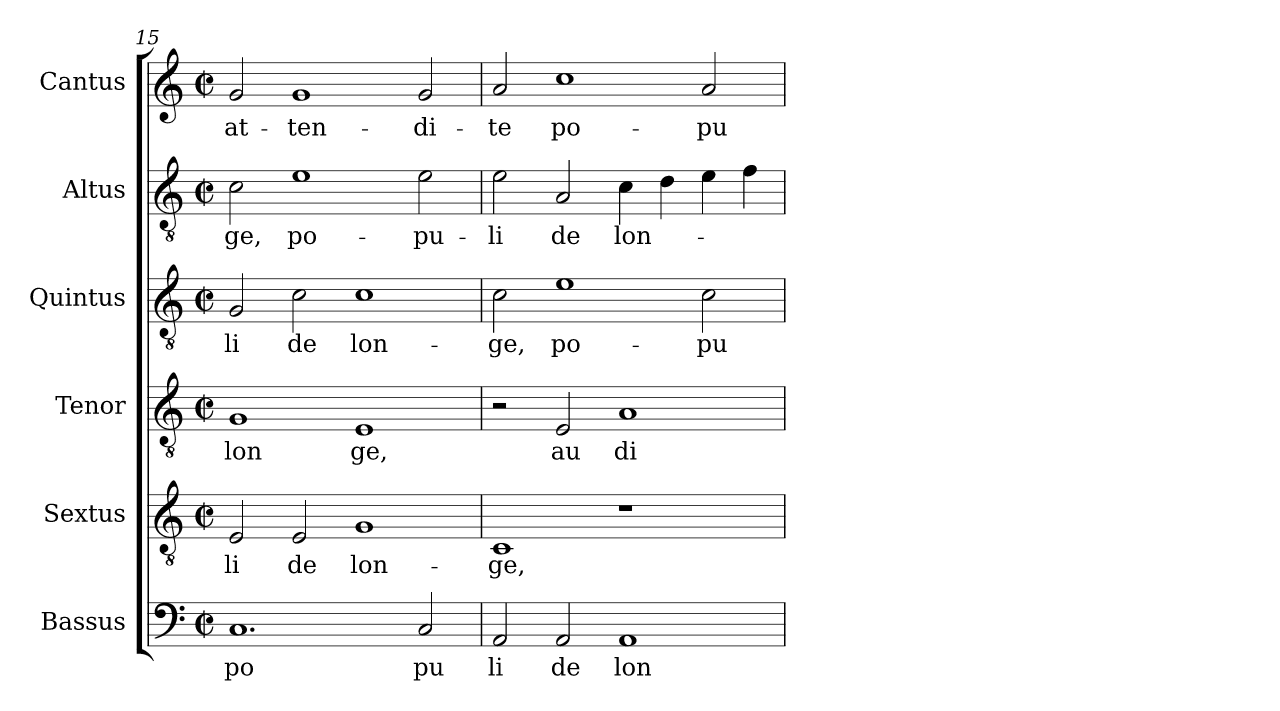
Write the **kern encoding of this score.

**kern	**text	**kern	**text	**kern	**text	**kern	**text	**kern	**text	**kern	**text
*part6	*part6	*part5	*part5	*part4	*part4	*part3	*part3	*part2	*part2	*part1	*part1
*staff6	*staff6	*staff5	*staff5	*staff4	*staff4	*staff3	*staff3	*staff2	*staff2	*staff1	*staff1
*I"Bassus	*	*I"Sextus	*	*I"Tenor	*	*I"Quintus	*	*I"Altus	*	*I"Cantus	*
!!LO:LB:g=z
*clefF4	*	*clefGv2	*	*clefGv2	*	*clefGv2	*	*clefGv2	*	*clefG2	*
*M2/2	*	*M2/2	*	*M2/2	*	*M2/2	*	*M2/2	*	*M2/2	*
*met(c|)	*	*met(c|)	*	*met(c|)	*	*met(c|)	*	*met(c|)	*	*met(c|)	*
=15	=15	=15	=15	=15	=15	=15	=15	=15	=15	=15	=15
!	!LO:LY:b:cj	!	!LO:LY:b:cj	!	!LO:LY:b:cj	!	!LO:LY:b:cj	!	!LO:LY:b:cj	!	!LO:LY:b:cj
1.C	po	2E/	-li	1G	lon	2G/	-li	2c\	ge,	2g/	at-
!	!	!	!LO:LY:b:cj	!	!	!	!LO:LY:b:cj	!	!LO:LY:b:cj	!	!LO:LY:b:cj
.	.	2E/	de	.	.	2c\	de	1e	po-	1g	-ten-
!	!	!	!LO:LY:b:cj	!	!LO:LY:b:cj	!	!LO:LY:b:cj	!	!	!	!
.	.	1G	lon-	1E	ge,	1c	lon-	.	.	.	.
!	!LO:LY:b:cj	!	!	!	!	!	!	!	!LO:LY:b:cj	!	!LO:LY:b:cj
2C/	pu	.	.	.	.	.	.	2e\	-pu-	2g/	-di-
=16	=16	=16	=16	=16	=16	=16	=16	=16	=16	=16	=16
!	!LO:LY:b:cj	!	!LO:LY:b:cj	!	!	!	!LO:LY:b:cj	!	!LO:LY:b:cj	!	!LO:LY:b:cj
2AA/	li	1C	-ge,	2r	.	2c\	-ge,	2e\	-li	2a/	-te
!	!LO:LY:b:cj	!	!	!	!LO:LY:b:cj	!	!LO:LY:b:cj	!	!LO:LY:b:cj	!	!LO:LY:b:cj
2AA/	de	.	.	2E/	au	1e	po-	2A/	de	1cc	po-
!	!LO:LY:b:cj	!	!	!	!LO:LY:b:cj	!	!	!	!LO:LY:b	!	!
1AA	lon	1r	.	1A	di	.	.	4c\	lon-	.	.
.	.	.	.	.	.	.	.	4d\	.	.	.
!	!	!	!	!	!	!	!LO:LY:b:cj	!	!	!	!LO:LY:b:cj
.	.	.	.	.	.	2c\	-pu-	4e\	.	2a/	-pu-
.	.	.	.	.	.	.	.	4f\	.	.	.
=	=	=	=	=	=	=	=	=	=	=	=
*-	*-	*-	*-	*-	*-	*-	*-	*-	*-	*-	*-
